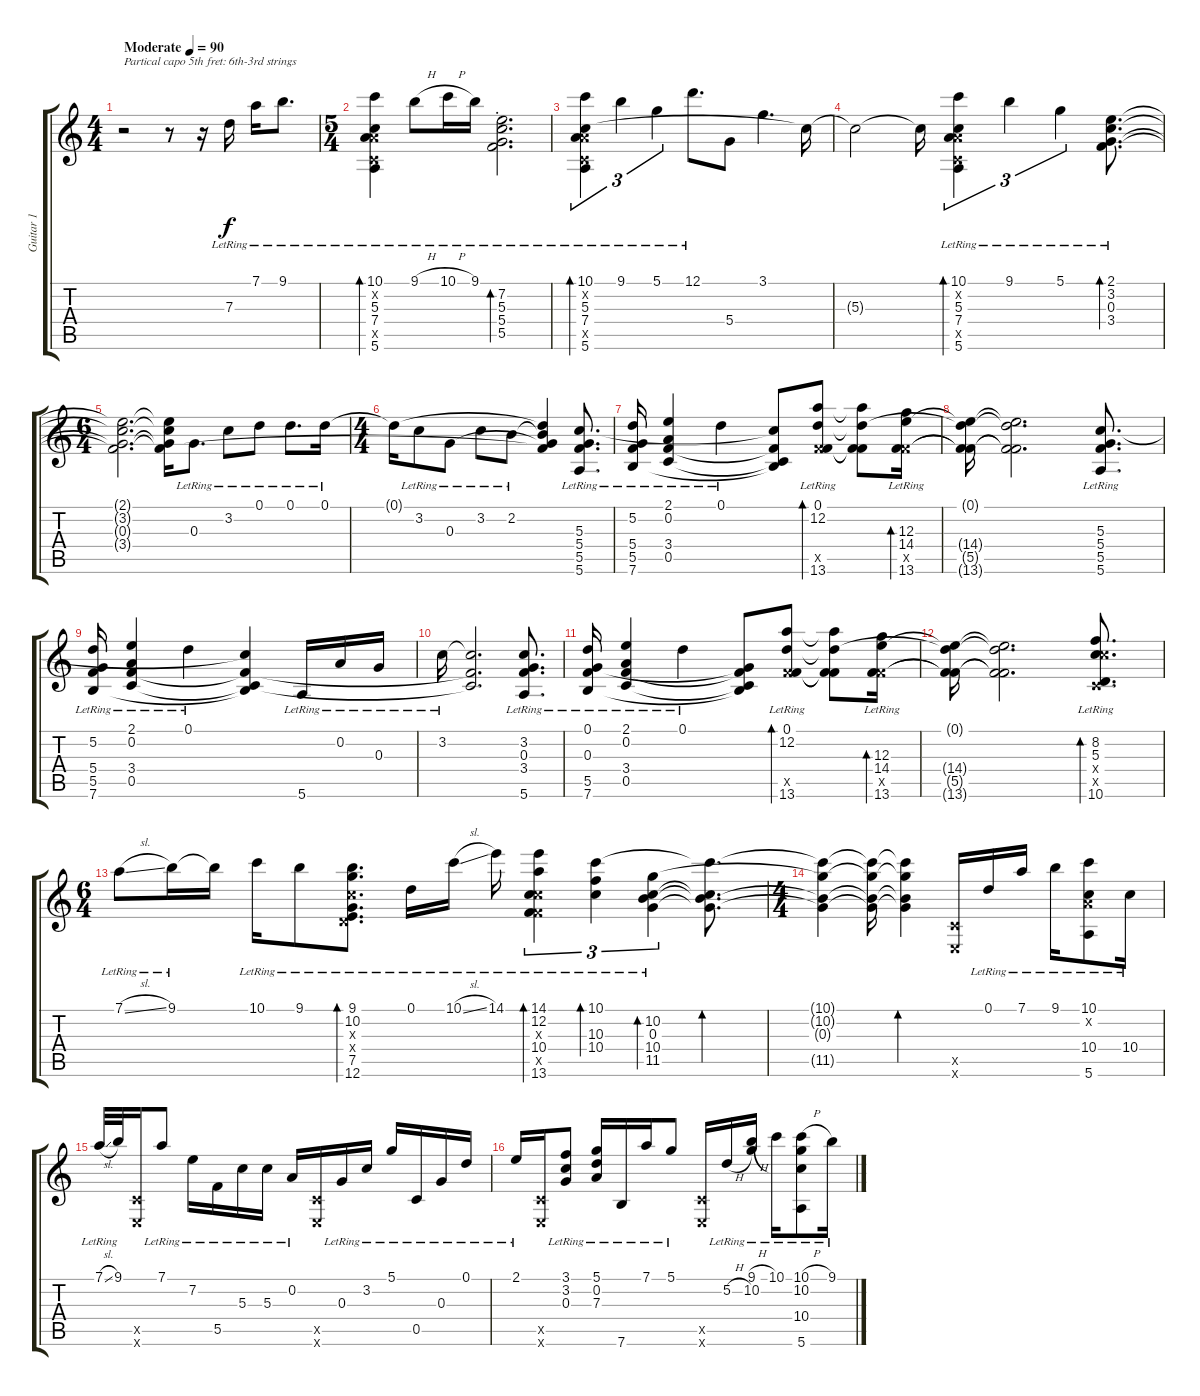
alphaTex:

\track ("Guitar 1" "Guitar 1") {instrument electricguitarjazz}
\staff {score tabs}
\tuning (D4 A3 G3 D3 C3 E2) {hide}
\ts (4 4)
\tempo (90 "Moderate")
\clef g2
\ks c
r.2{txt "Partical capo 5th fret: 6th-3rd strings" dy f instrument electricguitarjazz} r.8 r.16 7.3{lr}.16 7.1{lr}.16 9.1{lr}.8{d} |
\ts (5 4)
(10.1{lr} 0.2{x} 5.3{lr} 7.4 0.5{x} 5.6{lr}).4{bd 480} 9.1{h lr}.8 10.1{h lr}.16 9.1{lr}.16 (7.2{lr} 5.3{lr} 5.4{st lr} 5.5{lr}).2{d bd 480} |
(10.1{lr} 0.2{x} 5.3{lr} 7.4 0.5{x} 5.6{lr}).4{tu (3 2) bd 480} 9.1{lr}.4{tu (3 2)} 5.1{lr}.4{tu (3 2)} 12.1{lr}.8{d} 5.4.8 3.1.4{d} 5.3{t}.16 |
5.3{t}.2 5.3{t}.16 (10.1{lr} 0.2{x} 5.3{lr} 7.4 0.5{x} 5.6{lr}).4{tu (3 2) bd 480} 9.1{lr}.4{tu (3 2)} 5.1{lr}.4{tu (3 2)} (2.1{lr} 3.2{lr} 0.3{lr} 3.4{lr}).8{d bd 480} |
\ts (6 4)
(2.1{t} 3.2{t} 0.3{t} 3.4{t}).2{d} (2.1{t} 3.2{t} 0.3{t} 3.4{t}).16 0.3{lr}.8{d} 3.2{lr}.8 0.1{lr}.8 0.1{lr}.8{d} 0.1{lr}.16 |
\ts (4 4)
0.1{t}.16 3.2{lr}.8 0.3{lr}.8 3.2{lr}.8 2.2{lr}.8 (0.1{t} 2.2{t} 0.3{t} 3.4{t}).4 (5.3{lr} 5.4{lr} 5.5{lr} 5.6{lr}).8{d} |
(5.2{lr} 5.4{lr} 5.5{lr} 7.6{lr}).16 (2.1{lr} 0.2{lr} 3.4{lr} 0.5{lr}).4 0.1{lr}.4 (5.3{t} 3.4{t} 0.5{t} 7.6{t}).8 (0.1{lr} 12.2{lr} 5.5{x} 13.6{lr}).8{bd 480} (0.1{t} 12.2{t} 5.5{t} 13.6{t}).8 (12.3{lr} 14.4{lr} 5.5{x} 13.6{lr}).16{bd 480} |
(0.1{t} 14.4{t} 5.5{t} 13.6{t}).16 (0.1{t} 14.4{t} 5.5{t} 13.6{t}).2{d} (5.3{lr} 5.4{lr} 5.5{lr} 5.6{lr}).8{d} |
(5.2{lr} 5.4{lr} 5.5{lr} 7.6{lr}).16 (2.1{lr} 0.2{lr} 3.4{lr} 0.5{lr}).4 0.1{lr}.4 (5.3{t} 3.4{t} 0.5{t} 7.6{t}).4 5.6{lr}.16 0.2{lr}.16 0.3{lr}.16 |
3.2{lr}.16 (3.2{t} 3.4{t} 0.5{t}).2{d} (3.2{lr} 0.3{lr} 3.4{lr} 5.6{lr}).8{d} |
(0.1{lr} 0.3{lr} 5.5{lr} 7.6{lr}).16 (2.1{lr} 0.2{lr} 3.4{lr} 0.5{lr}).4 0.1{lr}.4 (0.3{t} 3.4{t} 0.5{t} 7.6{t}).8 (0.1{lr} 12.2{lr} 5.5{x} 13.6{lr}).8{bd 480} (0.1{t} 12.2{t} 5.5{t} 13.6{t}).8 (12.3{lr} 14.4{lr} 5.5{x} 13.6{lr}).16{bd 480} |
(0.1{t} 14.4{t} 5.5{t} 13.6{t}).16 (0.1{t} 14.4{t} 5.5{t} 13.6{t}).2{d} (8.2{lr} 5.3{lr} 10.4{x} 0.5{x} 10.6{lr}).8{d bd 480} |
\ts (6 4)
7.1{sl lr}.8 9.1{lr}.16 9.1{t}.16 10.1{lr}.16 9.1{lr}.8 (9.1{lr} 10.2{lr} 5.3{x} 0.4{x} 7.5 12.6{lr}).8{d bd 480} 0.1{lr}.16 10.1{sl lr}.16 14.1{lr}.16 (14.1{lr} 12.2{lr} 5.3{x} 10.4 5.5{x} 13.6).4{tu (3 2) bd 480} (10.1{lr} 10.3{lr} 10.4{lr}).4{tu (3 2) bd 480} (10.2{lr} 0.3{lr} 10.4{lr} 11.5{lr}).4{tu (3 2) bd 480} (10.1{t} 0.3{t} 10.4{t} 11.5{t}).8{d bd 480} |
\ts (4 4)
(10.1{t} 10.2{t} 0.3{t} 11.5{t}).4 (10.1{t} 10.2{t} 0.3{t} 11.5{t}).16 (10.1{t} 10.2{t} 0.3{t} 11.5{t}).4{bd 480} (0.5{x} 0.6{x}).16 0.1{lr}.16 7.1{lr}.16 9.1{lr}.16 (10.1{lr} 0.2{x} 10.4{lr} 5.6{lr}).8 10.4{lr}.16 |
7.1{sl lr}.32 9.1{lr}.32 (0.5{x} 0.6{x}).16 7.1{lr}.8 7.2{lr}.16 5.5{lr}.16 5.3{lr}.16 5.3{lr}.16 0.2{lr}.16 (0.5{x} 0.6{x}).16 0.3{lr}.16 3.2{lr}.16 5.1{lr}.16 0.5{lr}.16 0.3{lr}.16 0.1{lr}.16 |
2.1{lr}.16 (0.5{x} 0.6{x}).16 (3.1{lr} 3.2{lr} 0.3{lr}).8 (5.1{lr} 0.2{lr} 7.3{lr}).16 7.6{lr}.16 7.1{lr}.16 5.1{lr}.8 (0.5{x} 0.6{x}).16 5.2{h lr}.16 (9.1{h lr} 10.2{lr}).16 10.1{lr}.16 (10.1{h lr} 10.2{lr} 10.4{lr} 5.6{lr}).8 9.1{lr}.16
